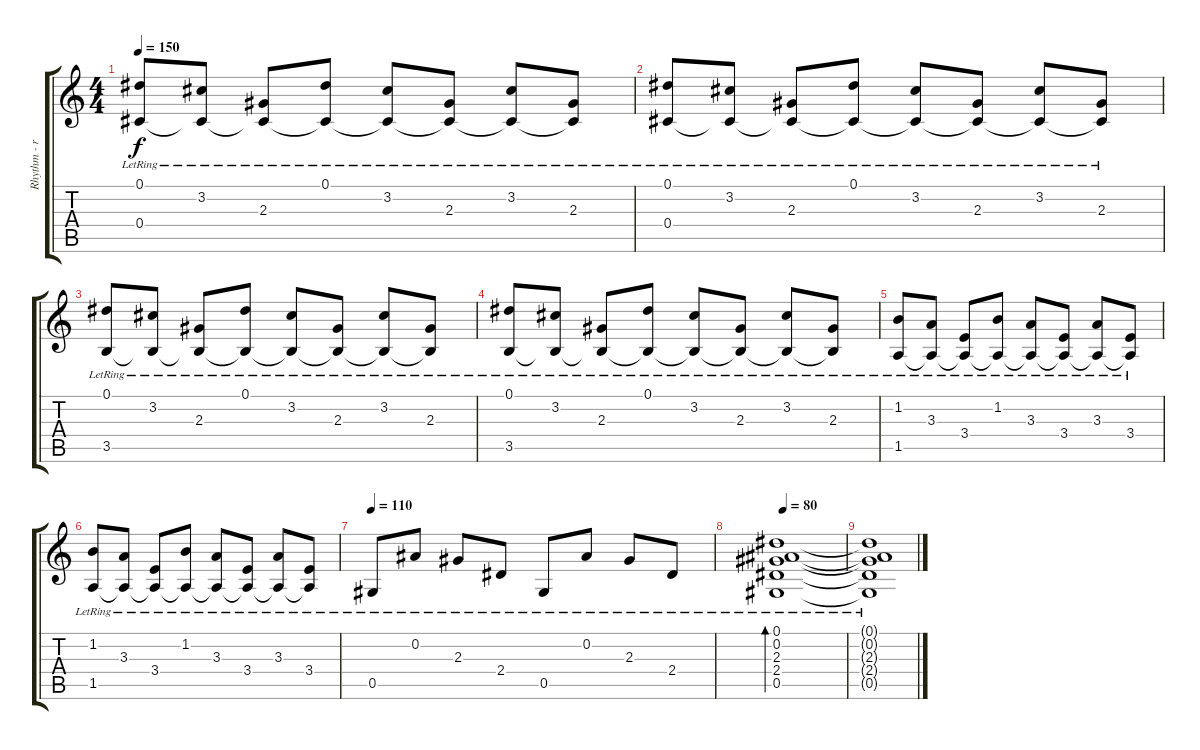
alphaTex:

\track ("Rhythm - right" "Rhythm - r") {instrument acousticguitarsteel}
\staff {score tabs}
\tuning (Eb4 Bb3 Gb3 Db3 Ab2 Eb2) {hide}
\ts (4 4)
\tempo 150
\clef g2
\ks c
(0.1{lr} 0.4{lr}).8{dy f} (3.2{lr} 0.4{lr t}).8 (2.3{lr} 0.4{lr t}).8 (0.1{lr} 0.4{lr t}).8 (3.2{lr} 0.4{lr t}).8 (2.3{lr} 0.4{lr t}).8 (3.2{lr} 0.4{lr t}).8 (2.3{lr} 0.4{lr t}).8 |
(0.1{lr} 0.4{lr}).8 (3.2{lr} 0.4{lr t}).8 (2.3{lr} 0.4{lr t}).8 (0.1{lr} 0.4{lr t}).8 (3.2{lr} 0.4{lr t}).8 (2.3{lr} 0.4{lr t}).8 (3.2{lr} 0.4{lr t}).8 (2.3{lr} 0.4{lr t}).8 |
(0.1{lr} 3.5{lr}).8 (3.2{lr} 3.5{lr t}).8 (2.3{lr} 3.5{lr t}).8 (0.1{lr} 3.5{lr t}).8 (3.2{lr} 3.5{lr t}).8 (2.3{lr} 3.5{lr t}).8 (3.2{lr} 3.5{lr t}).8 (2.3{lr} 3.5{lr t}).8 |
(0.1{lr} 3.5{lr}).8 (3.2{lr} 3.5{lr t}).8 (2.3{lr} 3.5{lr t}).8 (0.1{lr} 3.5{lr t}).8 (3.2{lr} 3.5{lr t}).8 (2.3{lr} 3.5{lr t}).8 (3.2{lr} 3.5{lr t}).8 (2.3{lr} 3.5{lr t}).8 |
(1.2{lr} 1.5{lr}).8 (3.3{lr} 1.5{lr t}).8 (3.4{lr} 1.5{lr t}).8 (1.2{lr} 1.5{lr t}).8 (3.3{lr} 1.5{lr t}).8 (3.4{lr} 1.5{lr t}).8 (3.3{lr} 1.5{lr t}).8 (3.4{lr} 1.5{lr t}).8 |
(1.2{lr} 1.5{lr}).8 (3.3{lr} 1.5{lr t}).8 (3.4{lr} 1.5{lr t}).8 (1.2{lr} 1.5{lr t}).8 (3.3{lr} 1.5{lr t}).8 (3.4{lr} 1.5{lr t}).8 (3.3{lr} 1.5{lr t}).8 (3.4{lr} 1.5{lr t}).8 |
\tempo 110
0.5{lr}.8 0.2{lr}.8 2.3{lr}.8 2.4{lr}.8 0.5{lr}.8 0.2{lr}.8 2.3{lr}.8 2.4{lr}.8 |
\tempo 80
(0.1{lr} 0.2{lr} 2.3{lr} 2.4{lr} 0.5{lr}).1{bd 240} |
(0.1{lr t} 0.2{lr t} 2.3{lr t} 2.4{lr t} 0.5{lr t}).1
